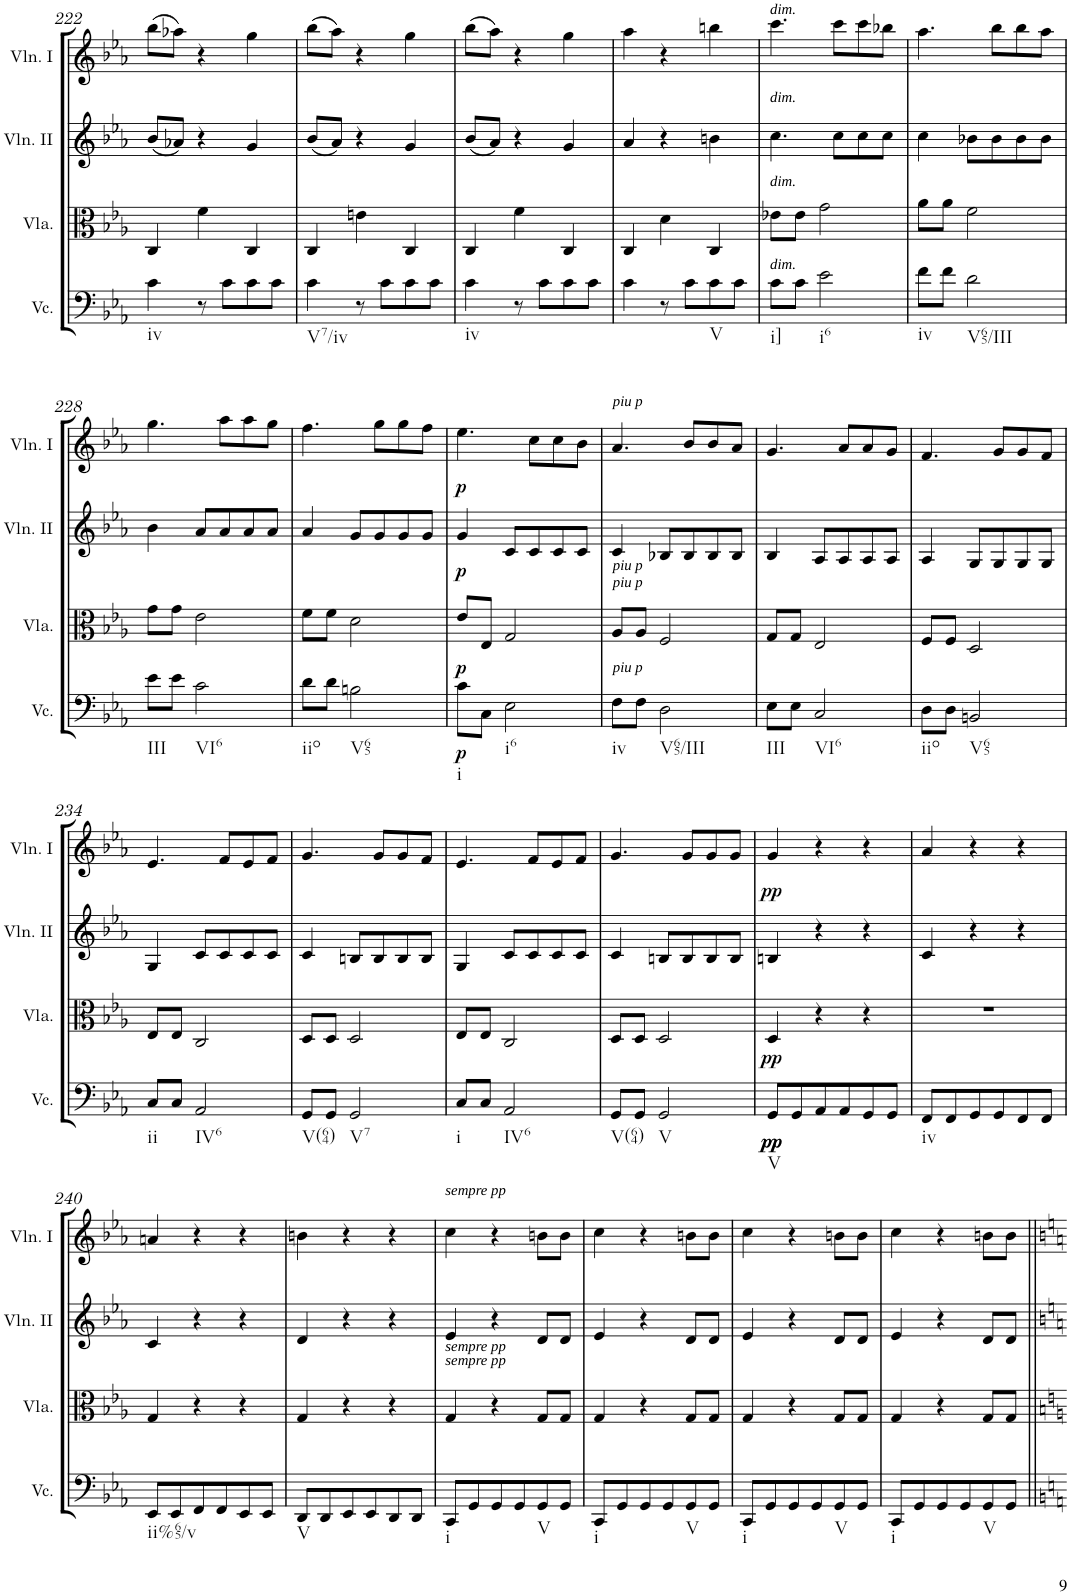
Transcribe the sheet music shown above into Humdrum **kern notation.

**kern	**dynam	**kern	**dynam	**kern	**dynam	**kern	**dynam
*part4	*part4	*part3	*part3	*part2	*part2	*part1	*part1
*staff4	*staff4	*staff3	*staff3	*staff2	*staff2	*staff1	*staff1
*I"Violoncello	*	*I"Viola	*	*I"Violin II	*	*I"Violin I	*
*I'Vc.	*	*I'Vla.	*	*I'Vln. II	*	*I'Vln. I	*
!!LO:PB:g=z
*clefF4	*	*clefC3	*	*clefG2	*	*clefG2	*
*k[b-e-a-]	*	*k[b-e-a-]	*	*k[b-e-a-]	*	*k[b-e-a-]	*
*c:	*	*c:	*	*c:	*	*c:	*
*M3/4	*	*M3/4	*	*M3/4	*	*M3/4	*
=222	=222	=222	=222	=222	=222	=222	=222
!LO:TX:b:t=iv	!	!	!	!	!	!	!
4c\	.	4C/	.	(8b-/L	.	(8bb-\L	.
.	.	.	.	8a-X/J)	.	8aa-X\J)	.
8r	.	4f\	.	4r	.	4r	.
8c\L	.	.	.	.	.	.	.
8c\	.	4C/	.	4g/	.	4gg\	.
8c\J	.	.	.	.	.	.	.
=223	=223	=223	=223	=223	=223	=223	=223
!LO:TX:b:t=V7/iv	!	!	!	!	!	!	!
4c\	.	4C/	.	(8b-/L	.	(8bb-\L	.
.	.	.	.	8a-/J)	.	8aa-\J)	.
8r	.	4en\	.	4r	.	4r	.
8c\L	.	.	.	.	.	.	.
8c\	.	4C/	.	4g/	.	4gg\	.
8c\J	.	.	.	.	.	.	.
=224	=224	=224	=224	=224	=224	=224	=224
!LO:TX:b:t=iv	!	!	!	!	!	!	!
4c\	.	4C/	.	(8b-/L	.	(8bb-\L	.
.	.	.	.	8a-/J)	.	8aa-\J)	.
8r	.	4f\	.	4r	.	4r	.
8c\L	.	.	.	.	.	.	.
8c\	.	4C/	.	4g/	.	4gg\	.
8c\J	.	.	.	.	.	.	.
=225	=225	=225	=225	=225	=225	=225	=225
4c\	.	4C/	.	4a-/	.	4aa-\	.
8r	.	4d\	.	4r	.	4r	.
8c\L	.	.	.	.	.	.	.
!LO:TX:b:t=V	!	!	!	!	!	!	!
8c\	.	4C/	.	4bn\	.	4bbn\	.
8c\J	.	.	.	.	.	.	.
=226	=226	=226	=226	=226	=226	=226	=226
!	!	!	!	!	!	!LO:TX:a:i:t=dim.	!
!	!	!	!	!LO:TX:a:i:t=dim.	!	!	!
!	!	!LO:TX:a:i:t=dim.	!	!	!	!	!
!LO:TX:a:i:t=dim.	!	!	!	!	!	!	!
!LO:TX:b:t=i]	!	!	!	!	!	!	!
8c\L	.	8e-X\L	.	4.cc\	.	4.ccc\	.
8c\J	.	8e-\J	.	.	.	.	.
!LO:TX:b:t=i6	!	!	!	!	!	!	!
2e-\	.	2g\	.	.	.	.	.
.	.	.	.	8cc\L	.	8ccc\L	.
.	.	.	.	8cc\	.	8ccc\	.
.	.	.	.	8cc\J	.	8bb-X\J	.
=227	=227	=227	=227	=227	=227	=227	=227
!LO:TX:b:t=iv	!	!	!	!	!	!	!
8f\L	.	8a-\L	.	4cc\	.	4.aa-\	.
8f\J	.	8a-\J	.	.	.	.	.
!LO:TX:b:t=V65/III	!	!	!	!	!	!	!
2d\	.	2f\	.	8b-X\L	.	.	.
.	.	.	.	8b-\	.	8bb-\L	.
.	.	.	.	8b-\	.	8bb-\	.
.	.	.	.	8b-\J	.	8aa-\J	.
!!LO:LB:g=z
=228	=228	=228	=228	=228	=228	=228	=228
!LO:TX:b:t=III	!	!	!	!	!	!	!
8e-\L	.	8g\L	.	4b-\	.	4.gg\	.
8e-\J	.	8g\J	.	.	.	.	.
!LO:TX:b:t=VI6	!	!	!	!	!	!	!
2c\	.	2e-\	.	8a-/L	.	.	.
.	.	.	.	8a-/	.	8aa-\L	.
.	.	.	.	8a-/	.	8aa-\	.
.	.	.	.	8a-/J	.	8gg\J	.
=229	=229	=229	=229	=229	=229	=229	=229
!LO:TX:b:t=iio	!	!	!	!	!	!	!
8d\L	.	8f\L	.	4a-/	.	4.ff\	.
8d\J	.	8f\J	.	.	.	.	.
!LO:TX:b:t=V65	!	!	!	!	!	!	!
2Bn\	.	2d\	.	8g/L	.	.	.
.	.	.	.	8g/	.	8gg\L	.
.	.	.	.	8g/	.	8gg\	.
.	.	.	.	8g/J	.	8ff\J	.
=230	=230	=230	=230	=230	=230	=230	=230
!LO:TX:b:t=i	!	!	!	!	!	!	!
!	!LO:DY:b	!	!LO:DY:b	!	!LO:DY:b	!	!LO:DY:b
8c\L	p	8e-/L	p	4g/	p	4.ee-\	p
8C\J	.	8E-/J	.	.	.	.	.
!LO:TX:b:t=i6	!	!	!	!	!	!	!
2E-\	.	2G/	.	8c/L	.	.	.
.	.	.	.	8c/	.	8cc\L	.
.	.	.	.	8c/	.	8cc\	.
.	.	.	.	8c/J	.	8b-\J	.
=231	=231	=231	=231	=231	=231	=231	=231
!	!	!	!	!	!	!LO:TX:a:i:t=piu p	!
!	!	!LO:TX:a:i:t=piu p	!	!	!	!	!
!	!	!LO:TX:a:i:t=piu p	!	!	!	!	!
!LO:TX:a:i:t=piu p	!	!	!	!	!	!	!
!LO:TX:b:t=iv	!	!	!	!	!	!	!
8F\L	.	8A-/L	.	4c/	.	4.a-/	.
8F\J	.	8A-/J	.	.	.	.	.
!LO:TX:b:t=V65/III	!	!	!	!	!	!	!
2D\	.	2F/	.	8B-X/L	.	.	.
.	.	.	.	8B-/	.	8b-/L	.
.	.	.	.	8B-/	.	8b-/	.
.	.	.	.	8B-/J	.	8a-/J	.
=232	=232	=232	=232	=232	=232	=232	=232
!LO:TX:b:t=III	!	!	!	!	!	!	!
8E-\L	.	8G/L	.	4B-/	.	4.g/	.
8E-\J	.	8G/J	.	.	.	.	.
!LO:TX:b:t=VI6	!	!	!	!	!	!	!
2C/	.	2E-/	.	8A-/L	.	.	.
.	.	.	.	8A-/	.	8a-/L	.
.	.	.	.	8A-/	.	8a-/	.
.	.	.	.	8A-/J	.	8g/J	.
=233	=233	=233	=233	=233	=233	=233	=233
!LO:TX:b:t=iio	!	!	!	!	!	!	!
8D\L	.	8F/L	.	4A-/	.	4.f/	.
8D\J	.	8F/J	.	.	.	.	.
!LO:TX:b:t=V65	!	!	!	!	!	!	!
2BBn/	.	2D/	.	8G/L	.	.	.
.	.	.	.	8G/	.	8g/L	.
.	.	.	.	8G/	.	8g/	.
.	.	.	.	8G/J	.	8f/J	.
!!LO:LB:g=z
=234	=234	=234	=234	=234	=234	=234	=234
!LO:TX:b:t=ii	!	!	!	!	!	!	!
8C/L	.	8E-/L	.	4G/	.	4.e-/	.
8C/J	.	8E-/J	.	.	.	.	.
!LO:TX:b:t=IV6	!	!	!	!	!	!	!
2AA-/	.	2C/	.	8c/L	.	.	.
.	.	.	.	8c/	.	8f/L	.
.	.	.	.	8c/	.	8e-/	.
.	.	.	.	8c/J	.	8f/J	.
=235	=235	=235	=235	=235	=235	=235	=235
!LO:TX:b:t=V(64)	!	!	!	!	!	!	!
8GG/L	.	8D/L	.	4c/	.	4.g/	.
8GG/J	.	8D/J	.	.	.	.	.
!LO:TX:b:t=V7	!	!	!	!	!	!	!
2GG/	.	2D/	.	8Bn/L	.	.	.
.	.	.	.	8B/	.	8g/L	.
.	.	.	.	8B/	.	8g/	.
.	.	.	.	8B/J	.	8f/J	.
=236	=236	=236	=236	=236	=236	=236	=236
!LO:TX:b:t=i	!	!	!	!	!	!	!
8C/L	.	8E-/L	.	4G/	.	4.e-/	.
8C/J	.	8E-/J	.	.	.	.	.
!LO:TX:b:t=IV6	!	!	!	!	!	!	!
2AA-/	.	2C/	.	8c/L	.	.	.
.	.	.	.	8c/	.	8f/L	.
.	.	.	.	8c/	.	8e-/	.
.	.	.	.	8c/J	.	8f/J	.
=237	=237	=237	=237	=237	=237	=237	=237
!LO:TX:b:t=V(64)	!	!	!	!	!	!	!
8GG/L	.	8D/L	.	4c/	.	4.g/	.
8GG/J	.	8D/J	.	.	.	.	.
!LO:TX:b:t=V	!	!	!	!	!	!	!
2GG/	.	2D/	.	8Bn/L	.	.	.
.	.	.	.	8B/	.	8g/L	.
.	.	.	.	8B/	.	8g/	.
.	.	.	.	8B/J	.	8g/J	.
=238	=238	=238	=238	=238	=238	=238	=238
!LO:TX:b:t=V	!	!	!	!	!	!	!
!	!LO:DY:b	!	!	!	!	!	!
!	!LO:DY:n=1:b	!	!LO:DY:b	!	!	!	!LO:DY:b
8GG/L	pp pp	4D/	pp	4Bn/	.	4g/	pp
8GG/	.	.	.	.	.	.	.
8AA-/	.	4r	.	4r	.	4r	.
8AA-/	.	.	.	.	.	.	.
8GG/	.	4r	.	4r	.	4r	.
8GG/J	.	.	.	.	.	.	.
=239	=239	=239	=239	=239	=239	=239	=239
!LO:TX:b:t=iv	!	!	!	!	!	!	!
8FF/L	.	2.r	.	4c/	.	4a-/	.
8FF/	.	.	.	.	.	.	.
8GG/	.	.	.	4r	.	4r	.
8GG/	.	.	.	.	.	.	.
8FF/	.	.	.	4r	.	4r	.
8FF/J	.	.	.	.	.	.	.
!!LO:LB:g=z
=240	=240	=240	=240	=240	=240	=240	=240
!LO:TX:b:t=ii%65/v	!	!	!	!	!	!	!
8EE-/L	.	4G/	.	4c/	.	4an/	.
8EE-/	.	.	.	.	.	.	.
8FF/	.	4r	.	4r	.	4r	.
8FF/	.	.	.	.	.	.	.
8EE-/	.	4r	.	4r	.	4r	.
8EE-/J	.	.	.	.	.	.	.
=241	=241	=241	=241	=241	=241	=241	=241
!LO:TX:b:t=V	!	!	!	!	!	!	!
8DD/L	.	4G/	.	4d/	.	4bn\	.
8DD/	.	.	.	.	.	.	.
8EE-/	.	4r	.	4r	.	4r	.
8EE-/	.	.	.	.	.	.	.
8DD/	.	4r	.	4r	.	4r	.
8DD/J	.	.	.	.	.	.	.
=242	=242	=242	=242	=242	=242	=242	=242
!	!	!	!	!	!	!LO:TX:a:i:t=sempre pp	!
!	!	!LO:TX:a:i:t=sempre pp	!	!	!	!	!
!	!	!LO:TX:a:i:t=sempre pp	!	!	!	!	!
!LO:TX:b:t=i	!	!	!	!	!	!	!
8CC/L	.	4G/	.	4e-/	.	4cc\	.
8GG/	.	.	.	.	.	.	.
8GG/	.	4r	.	4r	.	4r	.
8GG/	.	.	.	.	.	.	.
!LO:TX:b:t=V	!	!	!	!	!	!	!
8GG/	.	8G/L	.	8d/L	.	8bn\L	.
8GG/J	.	8G/J	.	8d/J	.	8b\J	.
=243	=243	=243	=243	=243	=243	=243	=243
!LO:TX:b:t=i	!	!	!	!	!	!	!
8CC/L	.	4G/	.	4e-/	.	4cc\	.
8GG/	.	.	.	.	.	.	.
8GG/	.	4r	.	4r	.	4r	.
8GG/	.	.	.	.	.	.	.
!LO:TX:b:t=V	!	!	!	!	!	!	!
8GG/	.	8G/L	.	8d/L	.	8bn\L	.
8GG/J	.	8G/J	.	8d/J	.	8b\J	.
=244	=244	=244	=244	=244	=244	=244	=244
!LO:TX:b:t=i	!	!	!	!	!	!	!
8CC/L	.	4G/	.	4e-/	.	4cc\	.
8GG/	.	.	.	.	.	.	.
8GG/	.	4r	.	4r	.	4r	.
8GG/	.	.	.	.	.	.	.
!LO:TX:b:t=V	!	!	!	!	!	!	!
8GG/	.	8G/L	.	8d/L	.	8bn\L	.
8GG/J	.	8G/J	.	8d/J	.	8b\J	.
=245	=245	=245	=245	=245	=245	=245	=245
!LO:TX:b:t=i	!	!	!	!	!	!	!
8CC/L	.	4G/	.	4e-/	.	4cc\	.
8GG/	.	.	.	.	.	.	.
8GG/	.	4r	.	4r	.	4r	.
8GG/	.	.	.	.	.	.	.
!LO:TX:b:t=V	!	!	!	!	!	!	!
8GG/	.	8G/L	.	8d/L	.	8bn\L	.
8GG/J	.	8G/J	.	8d/J	.	8b\J	.
=||	=||	=||	=||	=||	=||	=||	=||
*-	*-	*-	*-	*-	*-	*-	*-
